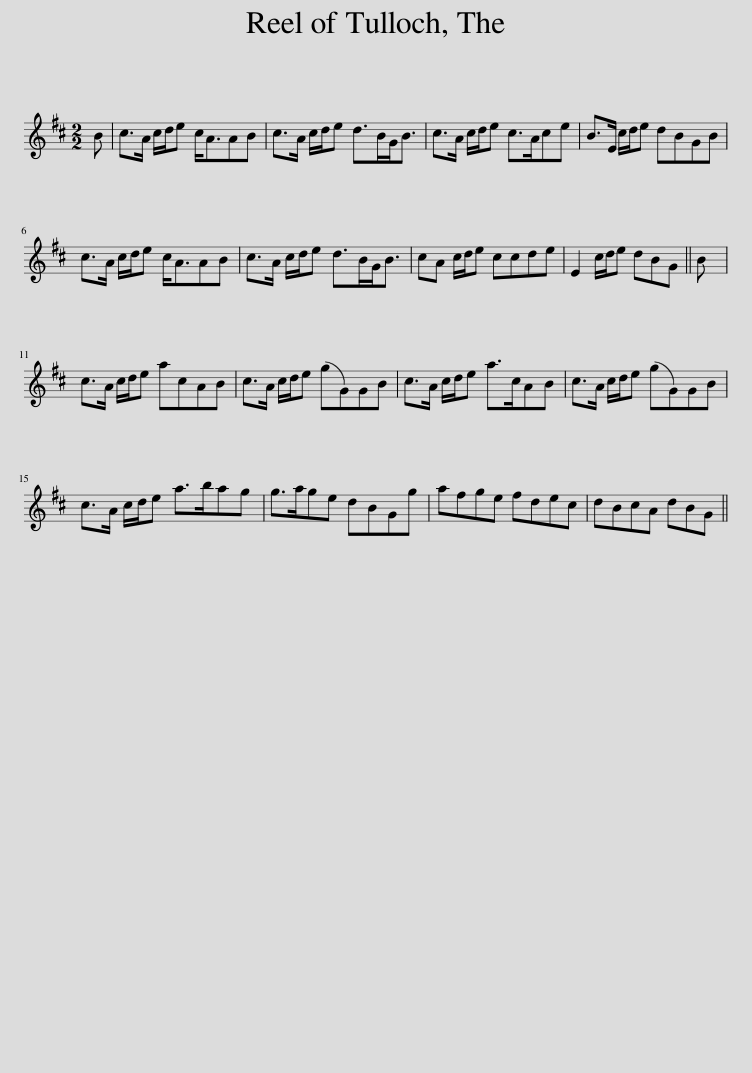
X:1
L:1/8
M:2/2
I:linebreak $
K:D
V:1 treble
V:1
 B | c>A c/d/e c<AAB | c>A c/d/e d>BG<B | c>A c/d/e c>Ace | B>E c/d/e dBGB |$ %5
 c>A c/d/e c<AAB | c>A c/d/e d>BG<B | cA c/d/e ccde | E2 c/d/e dBG || B |$ %10
 c>A c/d/e acAB | c>A c/d/e (gG)GB | c>A c/d/e a>cAB | c>A c/d/e (gG)GB |$ c>A c/d/e a>bag | %15
 g>age dBGg | afge fdec | dBcA dBG || %18
